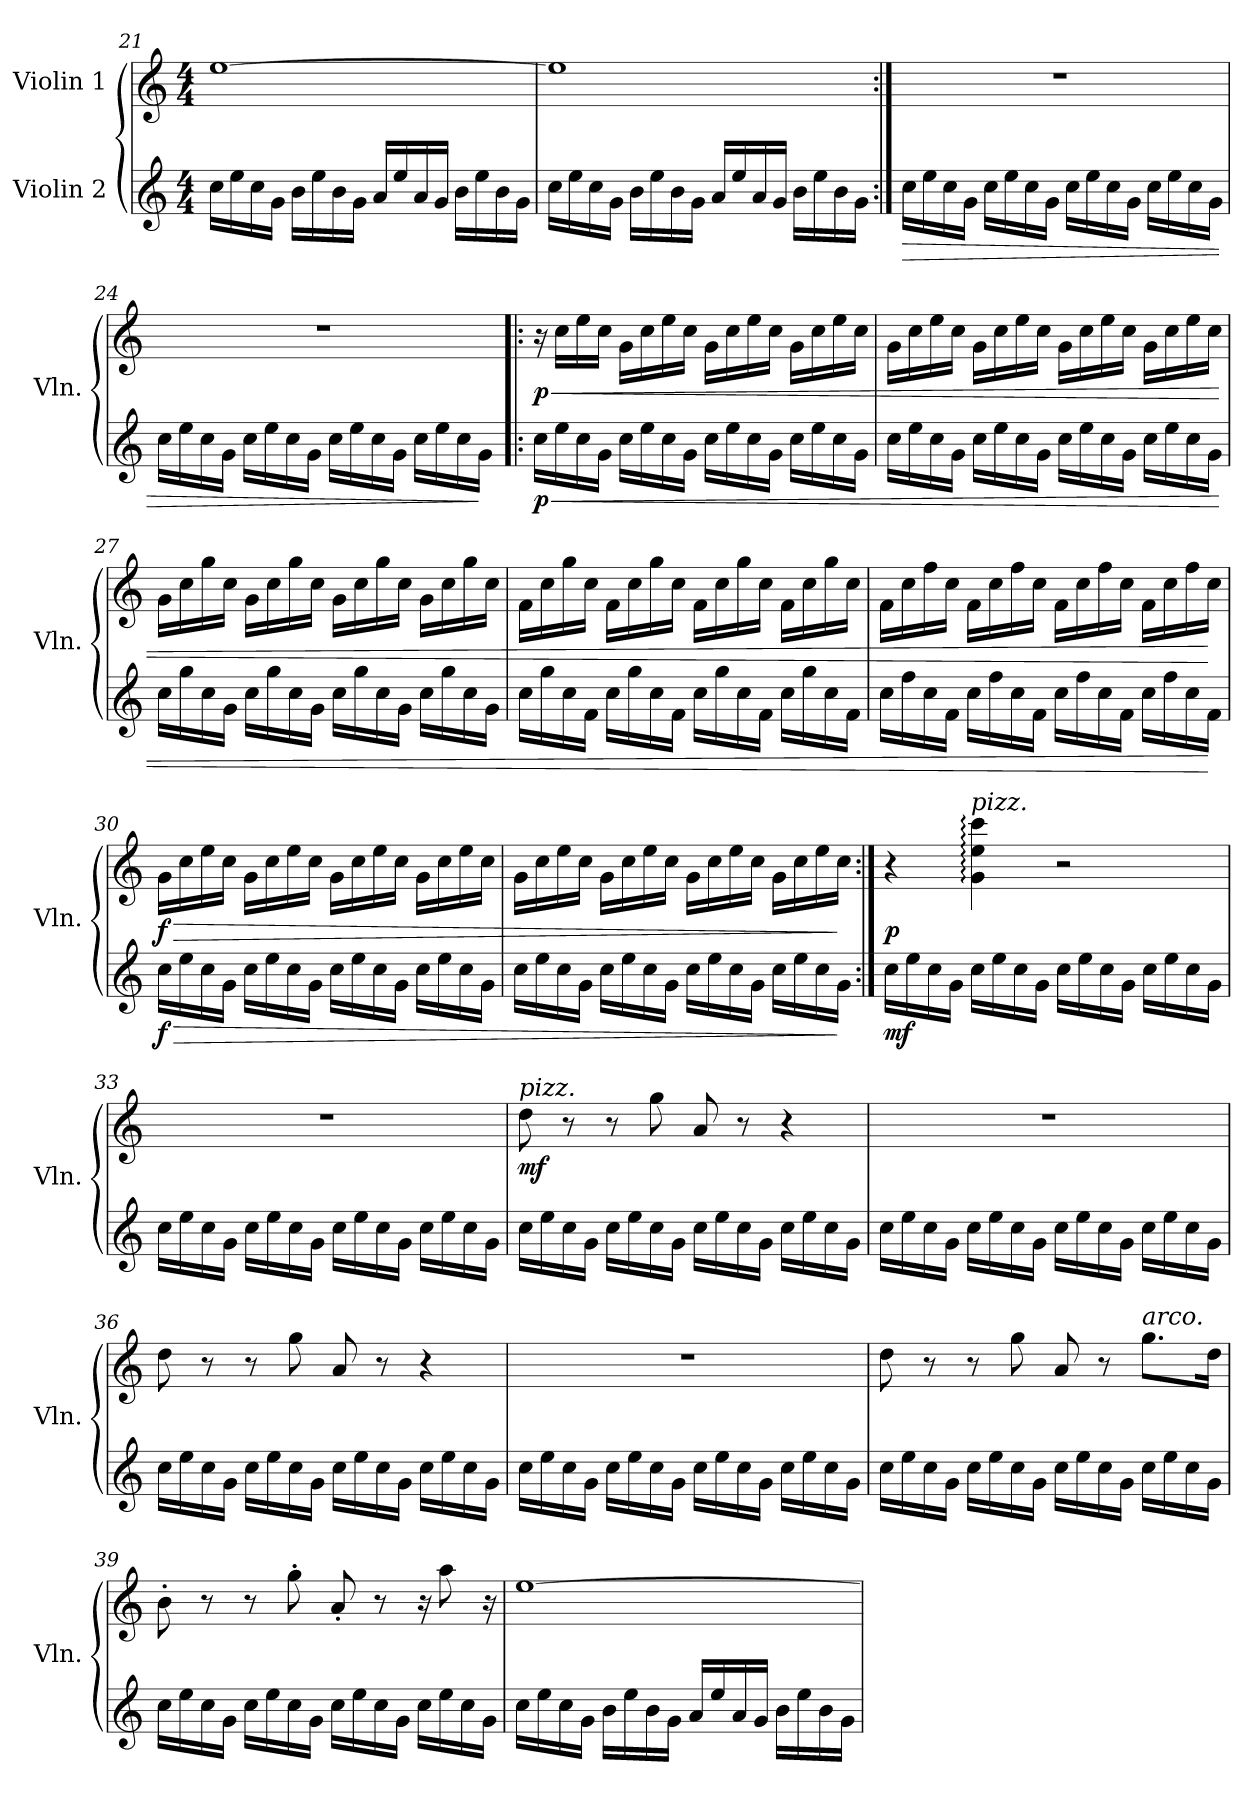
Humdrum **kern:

**kern	**dynam	**kern	**dynam
*part2	*part2	*part1	*part1
*staff2	*staff2	*staff1	*staff1
*I"Violin 2	*	*I"Violin 1	*
*I'Vln.	*	*I'Vln.	*
!!LO:LB:g=z
*clefG2	*	*clefG2	*
*k[]	*	*k[]	*
*M4/4	*	*M4/4	*
=21	=21	=21	=21
16cc\LL	.	[1ee	.
16ee\	.	.	.
16cc\	.	.	.
16g\JJ	.	.	.
16b\LL	.	.	.
16ee\	.	.	.
16b\	.	.	.
16g\JJ	.	.	.
16a/LL	.	.	.
16ee/	.	.	.
16a/	.	.	.
16g/JJ	.	.	.
16b\LL	.	.	.
16ee\	.	.	.
16b\	.	.	.
16g\JJ	.	.	.
!!LO:LB:g=z
=22	=22	=22	=22
16cc\LL	.	1ee]	.
16ee\	.	.	.
16cc\	.	.	.
16g\JJ	.	.	.
16b\LL	.	.	.
16ee\	.	.	.
16b\	.	.	.
16g\JJ	.	.	.
16a/LL	.	.	.
16ee/	.	.	.
16a/	.	.	.
16g/JJ	.	.	.
16b\LL	.	.	.
16ee\	.	.	.
16b\	.	.	.
16g\JJ	.	.	.
=23:|!	=23:|!	=23:|!	=23:|!
!	!LO:HP:b	!	!
16cc\LL	>	1r	.
16ee\	.	.	.
16cc\	.	.	.
16g\JJ	.	.	.
16cc\LL	.	.	.
16ee\	.	.	.
16cc\	.	.	.
16g\JJ	.	.	.
16cc\LL	.	.	.
16ee\	.	.	.
16cc\	.	.	.
16g\JJ	.	.	.
16cc\LL	.	.	.
16ee\	.	.	.
16cc\	.	.	.
16g\JJ	.	.	.
!!LO:PB:g=z
=24	=24	=24	=24
16cc\LL	.	1r	.
16ee\	.	.	.
16cc\	.	.	.
16g\JJ	.	.	.
16cc\LL	.	.	.
16ee\	.	.	.
16cc\	.	.	.
16g\JJ	.	.	.
16cc\LL	.	.	.
16ee\	.	.	.
16cc\	.	.	.
16g\JJ	.	.	.
16cc\LL	.	.	.
16ee\	.	.	.
16cc\	.	.	.
16g\JJ	]	.	.
=25!|:	=25!|:	=25!|:	=25!|:
!	!LO:HP:b	!	!LO:HP:b
!	!LO:DY:n=1:b	!	!LO:DY:n=1:b
16cc\LL	< p	16r	< p
16ee\	.	16cc\LL	.
16cc\	.	16ee\	.
16g\JJ	.	16cc\JJ	.
16cc\LL	.	16g\LL	.
16ee\	.	16cc\	.
16cc\	.	16ee\	.
16g\JJ	.	16cc\JJ	.
16cc\LL	.	16g\LL	.
16ee\	.	16cc\	.
16cc\	.	16ee\	.
16g\JJ	.	16cc\JJ	.
16cc\LL	.	16g\LL	.
16ee\	.	16cc\	.
16cc\	.	16ee\	.
16g\JJ	.	16cc\JJ	.
!!LO:LB:g=z
=26	=26	=26	=26
16cc\LL	.	16g\LL	.
16ee\	.	16cc\	.
16cc\	.	16ee\	.
16g\JJ	.	16cc\JJ	.
16cc\LL	.	16g\LL	.
16ee\	.	16cc\	.
16cc\	.	16ee\	.
16g\JJ	.	16cc\JJ	.
16cc\LL	.	16g\LL	.
16ee\	.	16cc\	.
16cc\	.	16ee\	.
16g\JJ	.	16cc\JJ	.
16cc\LL	.	16g\LL	.
16ee\	.	16cc\	.
16cc\	.	16ee\	.
16g\JJ	.	16cc\JJ	.
=27	=27	=27	=27
16cc\LL	.	16g\LL	.
16gg\	.	16cc\	.
16cc\	.	16gg\	.
16g\JJ	.	16cc\JJ	.
16cc\LL	.	16g\LL	.
16gg\	.	16cc\	.
16cc\	.	16gg\	.
16g\JJ	.	16cc\JJ	.
16cc\LL	.	16g\LL	.
16gg\	.	16cc\	.
16cc\	.	16gg\	.
16g\JJ	.	16cc\JJ	.
16cc\LL	.	16g\LL	.
16gg\	.	16cc\	.
16cc\	.	16gg\	.
16g\JJ	.	16cc\JJ	.
=28	=28	=28	=28
16cc\LL	.	16f\LL	.
16gg\	.	16cc\	.
16cc\	.	16gg\	.
16f\JJ	.	16cc\JJ	.
16cc\LL	.	16f\LL	.
16gg\	.	16cc\	.
16cc\	.	16gg\	.
16f\JJ	.	16cc\JJ	.
16cc\LL	.	16f\LL	.
16gg\	.	16cc\	.
16cc\	.	16gg\	.
16f\JJ	.	16cc\JJ	.
16cc\LL	.	16f\LL	.
16gg\	.	16cc\	.
16cc\	.	16gg\	.
16f\JJ	.	16cc\JJ	.
!!LO:LB:g=z
=29	=29	=29	=29
16cc\LL	.	16f\LL	.
16ff\	.	16cc\	.
16cc\	.	16ff\	.
16f\JJ	.	16cc\JJ	.
16cc\LL	.	16f\LL	.
16ff\	.	16cc\	.
16cc\	.	16ff\	.
16f\JJ	.	16cc\JJ	.
16cc\LL	.	16f\LL	.
16ff\	.	16cc\	.
16cc\	.	16ff\	.
16f\JJ	.	16cc\JJ	.
16cc\LL	.	16f\LL	.
16ff\	.	16cc\	.
16cc\	.	16ff\	.
16f\JJ	[	16cc\JJ	[
=30	=30	=30	=30
!	!LO:HP:b	!	!LO:HP:b
!	!LO:DY:n=1:b	!	!LO:DY:n=1:b
16cc\LL	> f	16g\LL	> f
16ee\	.	16cc\	.
16cc\	.	16ee\	.
16g\JJ	.	16cc\JJ	.
16cc\LL	.	16g\LL	.
16ee\	.	16cc\	.
16cc\	.	16ee\	.
16g\JJ	.	16cc\JJ	.
16cc\LL	.	16g\LL	.
16ee\	.	16cc\	.
16cc\	.	16ee\	.
16g\JJ	.	16cc\JJ	.
16cc\LL	.	16g\LL	.
16ee\	.	16cc\	.
16cc\	.	16ee\	.
16g\JJ	.	16cc\JJ	.
!!LO:LB:g=z
=31	=31	=31	=31
16cc\LL	.	16g\LL	.
16ee\	.	16cc\	.
16cc\	.	16ee\	.
16g\JJ	.	16cc\JJ	.
16cc\LL	.	16g\LL	.
16ee\	.	16cc\	.
16cc\	.	16ee\	.
16g\JJ	.	16cc\JJ	.
16cc\LL	.	16g\LL	.
16ee\	.	16cc\	.
16cc\	.	16ee\	.
16g\JJ	.	16cc\JJ	.
16cc\LL	.	16g\LL	.
16ee\	.	16cc\	.
16cc\	.	16ee\	.
16g\JJ	]	16cc\JJ	]
=32:|!	=32:|!	=32:|!	=32:|!
!	!LO:DY:b	!	!LO:DY:b
16cc\LL	mf	4r	p
16ee\	.	.	.
16cc\	.	.	.
16g\JJ	.	.	.
!	!	!LO:TX:a:i:t=pizz.	!
16cc\LL	.	4g\: 4ee\: 4ccc\:	.
16ee\	.	.	.
16cc\	.	.	.
16g\JJ	.	.	.
16cc\LL	.	2r	.
16ee\	.	.	.
16cc\	.	.	.
16g\JJ	.	.	.
16cc\LL	.	.	.
16ee\	.	.	.
16cc\	.	.	.
16g\JJ	.	.	.
!!LO:LB:g=z
=33	=33	=33	=33
16cc\LL	.	1r	.
16ee\	.	.	.
16cc\	.	.	.
16g\JJ	.	.	.
16cc\LL	.	.	.
16ee\	.	.	.
16cc\	.	.	.
16g\JJ	.	.	.
16cc\LL	.	.	.
16ee\	.	.	.
16cc\	.	.	.
16g\JJ	.	.	.
16cc\LL	.	.	.
16ee\	.	.	.
16cc\	.	.	.
16g\JJ	.	.	.
=34	=34	=34	=34
!	!	!LO:TX:a:i:t=pizz.	!
!	!	!	!LO:DY:b
16cc\LL	.	8dd\	mf
16ee\	.	.	.
16cc\	.	8r	.
16g\JJ	.	.	.
16cc\LL	.	8r	.
16ee\	.	.	.
16cc\	.	8gg\	.
16g\JJ	.	.	.
16cc\LL	.	8a/	.
16ee\	.	.	.
16cc\	.	8r	.
16g\JJ	.	.	.
16cc\LL	.	4r	.
16ee\	.	.	.
16cc\	.	.	.
16g\JJ	.	.	.
=35	=35	=35	=35
16cc\LL	.	1r	.
16ee\	.	.	.
16cc\	.	.	.
16g\JJ	.	.	.
16cc\LL	.	.	.
16ee\	.	.	.
16cc\	.	.	.
16g\JJ	.	.	.
16cc\LL	.	.	.
16ee\	.	.	.
16cc\	.	.	.
16g\JJ	.	.	.
16cc\LL	.	.	.
16ee\	.	.	.
16cc\	.	.	.
16g\JJ	.	.	.
!!LO:LB:g=z
=36	=36	=36	=36
16cc\LL	.	8dd\	.
16ee\	.	.	.
16cc\	.	8r	.
16g\JJ	.	.	.
16cc\LL	.	8r	.
16ee\	.	.	.
16cc\	.	8gg\	.
16g\JJ	.	.	.
16cc\LL	.	8a/	.
16ee\	.	.	.
16cc\	.	8r	.
16g\JJ	.	.	.
16cc\LL	.	4r	.
16ee\	.	.	.
16cc\	.	.	.
16g\JJ	.	.	.
=37	=37	=37	=37
16cc\LL	.	1r	.
16ee\	.	.	.
16cc\	.	.	.
16g\JJ	.	.	.
16cc\LL	.	.	.
16ee\	.	.	.
16cc\	.	.	.
16g\JJ	.	.	.
16cc\LL	.	.	.
16ee\	.	.	.
16cc\	.	.	.
16g\JJ	.	.	.
16cc\LL	.	.	.
16ee\	.	.	.
16cc\	.	.	.
16g\JJ	.	.	.
=38	=38	=38	=38
16cc\LL	.	8dd\	.
16ee\	.	.	.
16cc\	.	8r	.
16g\JJ	.	.	.
16cc\LL	.	8r	.
16ee\	.	.	.
16cc\	.	8gg\	.
16g\JJ	.	.	.
16cc\LL	.	8a/	.
16ee\	.	.	.
16cc\	.	8r	.
16g\JJ	.	.	.
!	!	!LO:TX:a:i:t=arco.	!
16cc\LL	.	8.gg\L	.
16ee\	.	.	.
16cc\	.	.	.
16g\JJ	.	16dd\Jk	.
!!LO:PB:g=z
=39	=39	=39	=39
16cc\LL	.	8b'\	.
16ee\	.	.	.
16cc\	.	8r	.
16g\JJ	.	.	.
16cc\LL	.	8r	.
16ee\	.	.	.
16cc\	.	8gg'\	.
16g\JJ	.	.	.
16cc\LL	.	8a'/	.
16ee\	.	.	.
16cc\	.	8r	.
16g\JJ	.	.	.
16cc\LL	.	16r	.
16ee\	.	8aa\	.
16cc\	.	.	.
16g\JJ	.	16r	.
=40	=40	=40	=40
16cc\LL	.	[1ee	.
16ee\	.	.	.
16cc\	.	.	.
16g\JJ	.	.	.
16b\LL	.	.	.
16ee\	.	.	.
16b\	.	.	.
16g\JJ	.	.	.
16a/LL	.	.	.
16ee/	.	.	.
16a/	.	.	.
16g/JJ	.	.	.
16b\LL	.	.	.
16ee\	.	.	.
16b\	.	.	.
16g\JJ	.	.	.
=	=	=	=
*-	*-	*-	*-
